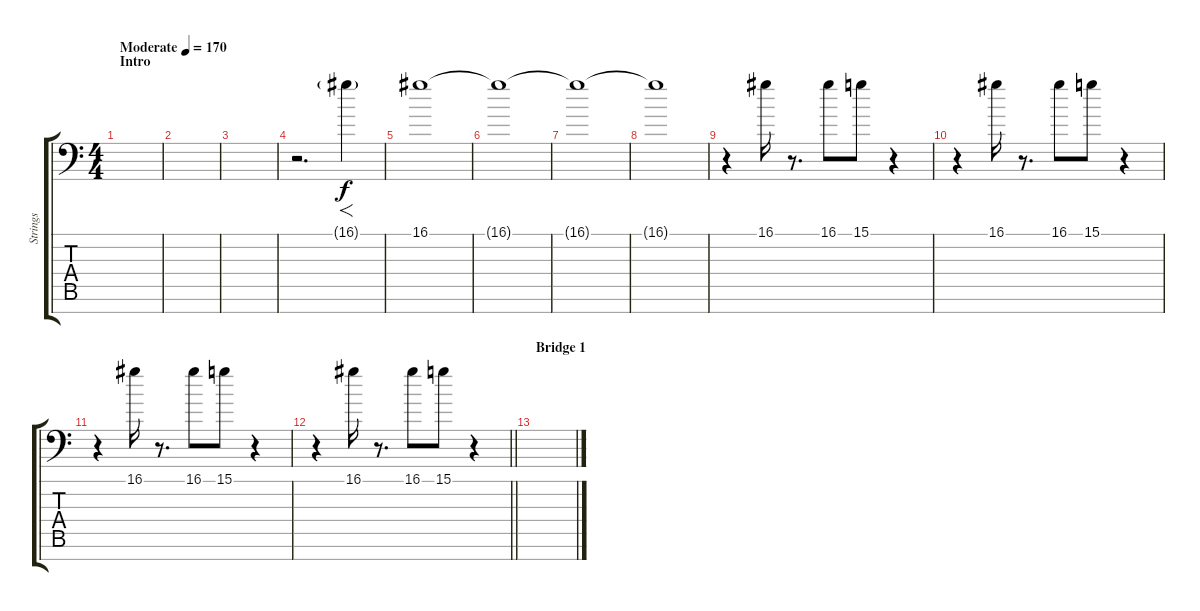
\track ("Strings" "Strings") {instrument stringensemble1}
\staff {score tabs}
\tuning (E4 B3 G3 D3 A2 E2 A1) {hide}
\ts (4 4)
\section ("" "Intro")
\tempo (170 "Moderate")
\clef f4
\ks c
|
|
|
r.2{d} 16.1{g}.4{f} |
16.1.1{dy f} |
16.1{t}.1 |
16.1{t}.1 |
16.1{t}.1 |
r.4 16.1.16 r.8{d} 16.1.8 15.1.8 r.4 |
r.4 16.1.16 r.8{d} 16.1.8 15.1.8 r.4 |
r.4 16.1.16 r.8{d} 16.1.8 15.1.8 r.4 |
\barLineRight lightlight
r.4 16.1.16 r.8{d} 16.1.8 15.1.8 r.4 |
\section ("" "Bridge 1")
